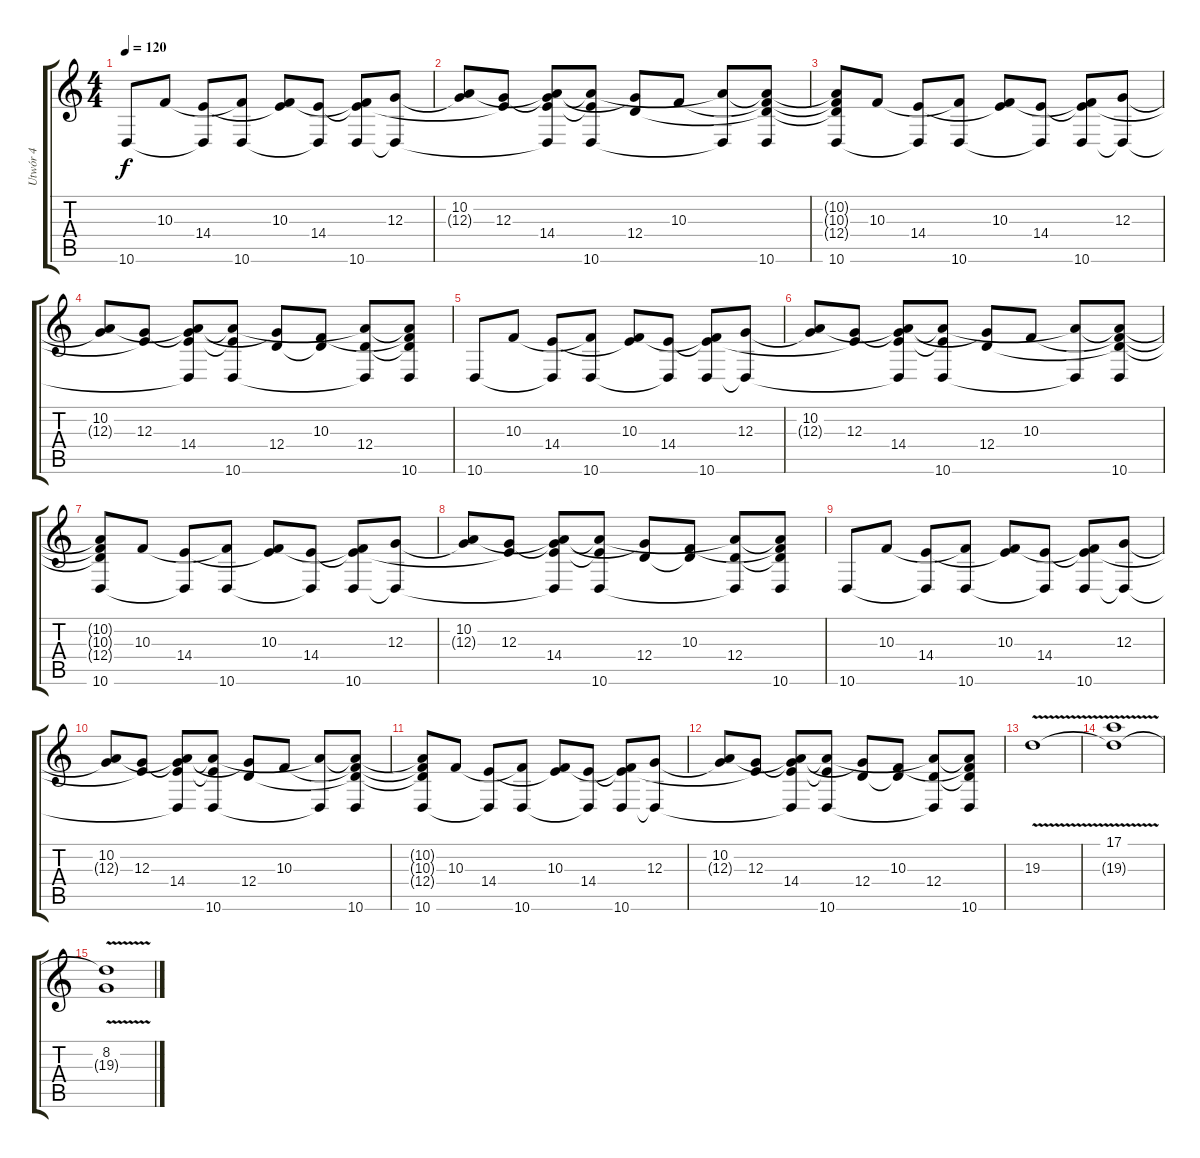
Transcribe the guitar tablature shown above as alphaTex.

\track ("Utwór 4" "Utwór 4") {instrument stringensemble1}
\staff {score tabs}
\tuning (E4 B3 G3 D3 A2 E2) {hide}
\ts (4 4)
\tempo 120
\clef g2
\ks c
10.6.8{dy f} 10.3.8 (14.4 10.6{t}).8 (10.3{t} 10.6).8 (10.3 14.4{t}).8 (14.4 10.6{t}).8 (10.3{t} 14.4{t} 10.6).8 (12.3 10.6{t}).8 |
(10.2 12.3{t}).8 (12.3 14.4{t}).8 (10.2{t} 12.3{t} 14.4 10.6{t}).8 (10.2{t} 14.4{t} 10.6).8 (12.3{t} 12.4).8 10.3.8 (10.2{t} 10.6{t}).8 (10.2{t} 10.3{t} 12.4{t} 10.6).8 |
(10.2{t} 10.3{t} 12.4{t} 10.6).8 10.3.8 (14.4 10.6{t}).8 (10.3{t} 10.6).8 (10.3 14.4{t}).8 (14.4 10.6{t}).8 (10.3{t} 14.4{t} 10.6).8 (12.3 10.6{t}).8 |
(10.2 12.3{t}).8 (12.3 14.4{t}).8 (10.2{t} 12.3{t} 14.4 10.6{t}).8 (10.2{t} 14.4{t} 10.6).8 (12.3{t} 12.4).8 (10.3 12.4{t}).8 (10.2{t} 12.4 10.6{t}).8 (10.2{t} 10.3{t} 12.4{t} 10.6).8 |
10.6.8 10.3.8 (14.4 10.6{t}).8 (10.3{t} 10.6).8 (10.3 14.4{t}).8 (14.4 10.6{t}).8 (10.3{t} 14.4{t} 10.6).8 (12.3 10.6{t}).8 |
(10.2 12.3{t}).8 (12.3 14.4{t}).8 (10.2{t} 12.3{t} 14.4 10.6{t}).8 (10.2{t} 14.4{t} 10.6).8 (12.3{t} 12.4).8 10.3.8 (10.2{t} 10.6{t}).8 (10.2{t} 10.3{t} 12.4{t} 10.6).8 |
(10.2{t} 10.3{t} 12.4{t} 10.6).8 10.3.8 (14.4 10.6{t}).8 (10.3{t} 10.6).8 (10.3 14.4{t}).8 (14.4 10.6{t}).8 (10.3{t} 14.4{t} 10.6).8 (12.3 10.6{t}).8 |
(10.2 12.3{t}).8 (12.3 14.4{t}).8 (10.2{t} 12.3{t} 14.4 10.6{t}).8 (10.2{t} 14.4{t} 10.6).8 (12.3{t} 12.4).8 (10.3 12.4{t}).8 (10.2{t} 12.4 10.6{t}).8 (10.2{t} 10.3{t} 12.4{t} 10.6).8 |
10.6.8 10.3.8 (14.4 10.6{t}).8 (10.3{t} 10.6).8 (10.3 14.4{t}).8 (14.4 10.6{t}).8 (10.3{t} 14.4{t} 10.6).8 (12.3 10.6{t}).8 |
(10.2 12.3{t}).8 (12.3 14.4{t}).8 (10.2{t} 12.3{t} 14.4 10.6{t}).8 (10.2{t} 14.4{t} 10.6).8 (12.3{t} 12.4).8 10.3.8 (10.2{t} 10.6{t}).8 (10.2{t} 10.3{t} 12.4{t} 10.6).8 |
(10.2{t} 10.3{t} 12.4{t} 10.6).8 10.3.8 (14.4 10.6{t}).8 (10.3{t} 10.6).8 (10.3 14.4{t}).8 (14.4 10.6{t}).8 (10.3{t} 14.4{t} 10.6).8 (12.3 10.6{t}).8 |
(10.2 12.3{t}).8 (12.3 14.4{t}).8 (10.2{t} 12.3{t} 14.4 10.6{t}).8 (10.2{t} 14.4{t} 10.6).8 (12.3{t} 12.4).8 (10.3 12.4{t}).8 (10.2{t} 12.4 10.6{t}).8 (10.2{t} 10.3{t} 12.4{t} 10.6).8 |
19.3{v}.1 |
(17.1{v} 19.3{t}).1 |
(8.2{v} 19.3{t}).1
